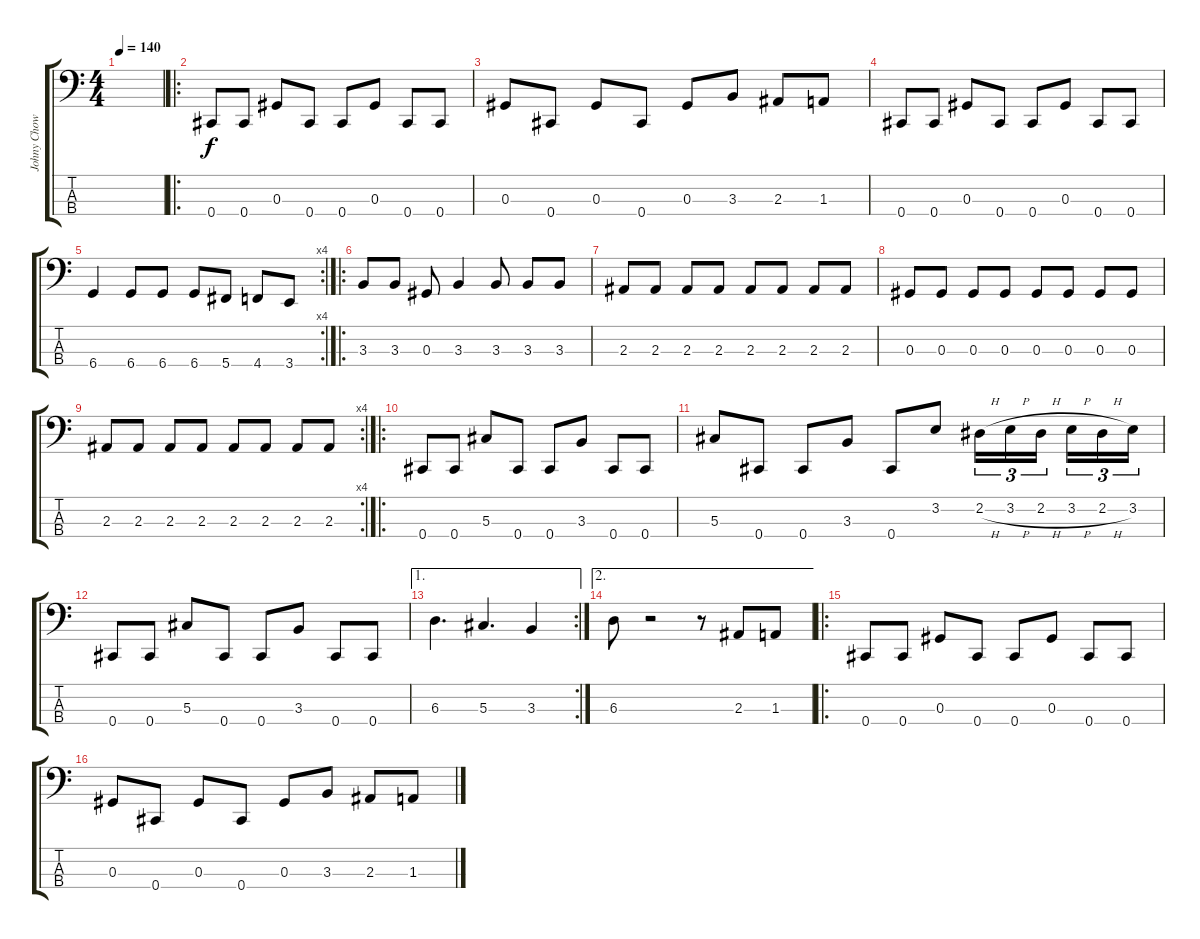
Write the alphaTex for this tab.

\track ("Johny Chow (bass)" "Johny Chow") {instrument electricbassfinger}
\staff {score tabs}
\tuning (Gb2 Db2 Ab1 Db1) {hide}
\ts (4 4)
\tempo 140
\clef f4
\ks c
|
\ro
0.4.8 0.4.8 0.3.8 0.4.8 0.4.8 0.3.8 0.4.8 0.4.8 |
0.3.8 0.4.8 0.3.8 0.4.8 0.3.8 3.3.8 2.3.8 1.3.8 |
0.4.8 0.4.8 0.3.8 0.4.8 0.4.8 0.3.8 0.4.8 0.4.8 |
\rc 4
6.4.4 6.4.8 6.4.8 6.4.8 5.4.8 4.4.8 3.4.8 |
\ro
3.3.8 3.3.8 0.3.8 3.3.4 3.3.8 3.3.8 3.3.8 |
2.3.8 2.3.8 2.3.8 2.3.8 2.3.8 2.3.8 2.3.8 2.3.8 |
0.3.8 0.3.8 0.3.8 0.3.8 0.3.8 0.3.8 0.3.8 0.3.8 |
\rc 4
2.3.8 2.3.8 2.3.8 2.3.8 2.3.8 2.3.8 2.3.8 2.3.8 |
\ro
0.4.8 0.4.8 5.3.8 0.4.8 0.4.8 3.3.8 0.4.8 0.4.8 |
5.3.8 0.4.8 0.4.8 3.3.8 0.4.8 3.2.8 2.2{h}.16{tu (3 2)} 3.2{h}.16{tu (3 2)} 2.2{h}.16{tu (3 2) beam splitsecondary} 3.2{h}.16{tu (3 2)} 2.2{h}.16{tu (3 2)} 3.2.16{tu (3 2)} |
0.4.8 0.4.8 5.3.8 0.4.8 0.4.8 3.3.8 0.4.8 0.4.8 |
\ae 1
\rc 2
6.3.4{d} 5.3.4{d} 3.3.4 |
\ae 2
6.3.8 r.2 r.8 2.3.8 1.3.8 |
\ro
0.4.8 0.4.8 0.3.8 0.4.8 0.4.8 0.3.8 0.4.8 0.4.8 |
0.3.8 0.4.8 0.3.8 0.4.8 0.3.8 3.3.8 2.3.8 1.3.8
